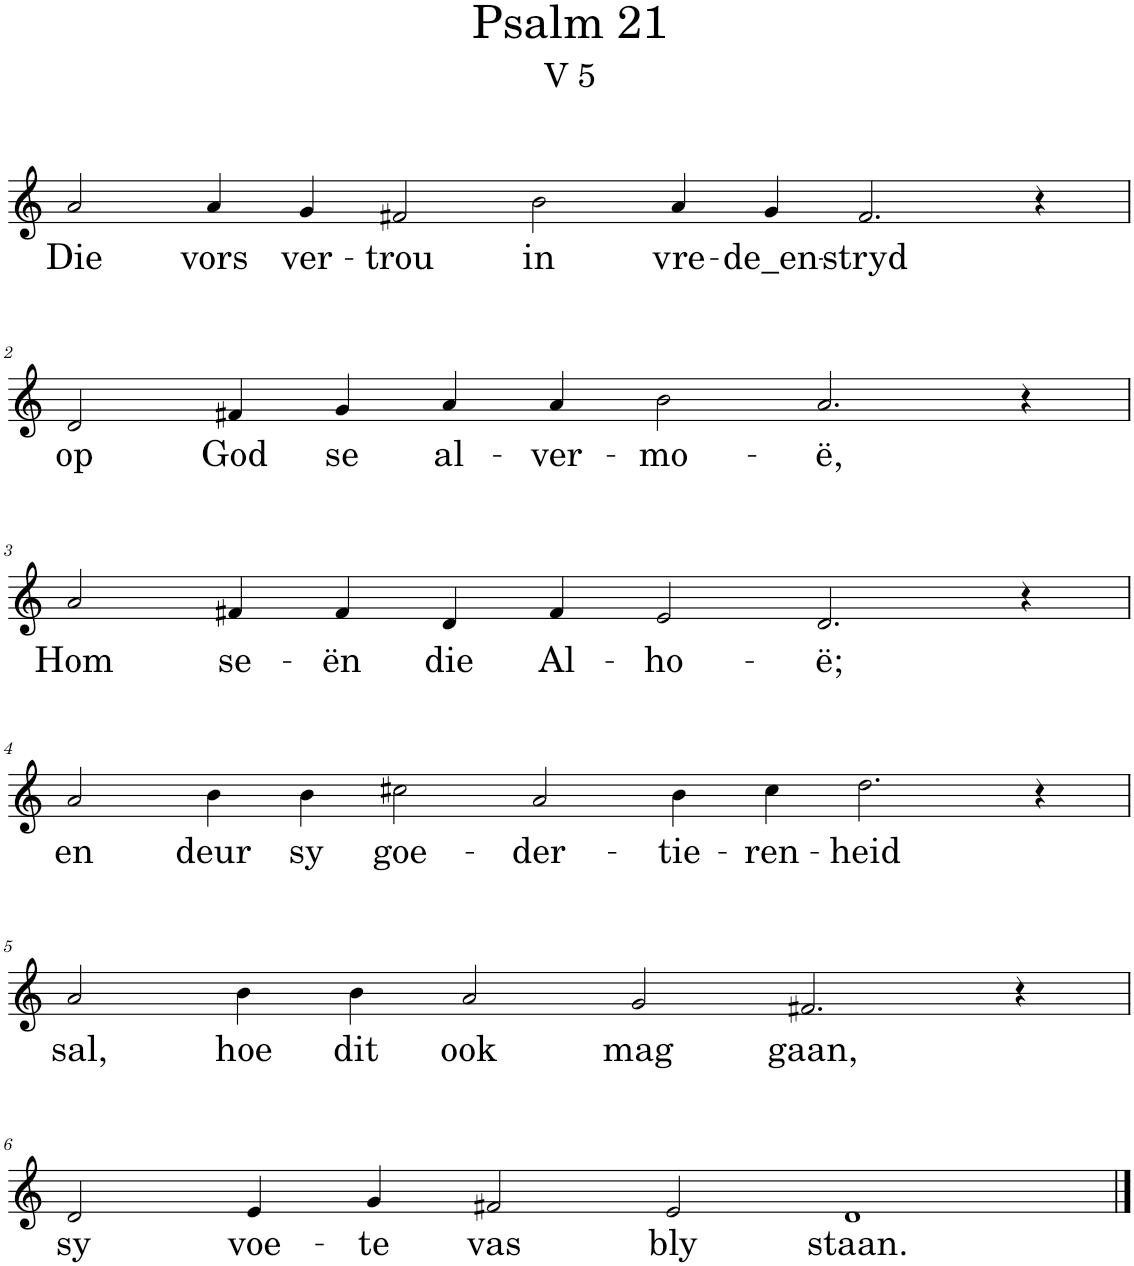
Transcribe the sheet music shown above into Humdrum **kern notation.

**kern	**text
*part1	*part1
*staff1	*staff1
*I"Pipe Organ	*
*I'Org.	*
*clefG2	*
*k[]	*
*M14/4	*
=1	=1
!	!LO:LY:b
2a/	Die
!	!LO:LY:b
4a/	vors
!	!LO:LY:b
4g/	ver-
!	!LO:LY:b
2f#X/	-trou
!	!LO:LY:b
2b\	in
!	!LO:LY:b
4a/	vre-
!	!LO:LY:b
4g/	-de_en-
!	!LO:LY:b
2.f#/	-stryd
4r	.
!!LO:LB:g=z
=2	=2
*M12/4	*
!	!LO:LY:b
2d/	op
!	!LO:LY:b
4f#X/	God
!	!LO:LY:b
4g/	se
!	!LO:LY:b
4a/	al-
!	!LO:LY:b
4a/	-ver-
!	!LO:LY:b
2b\	-mo-
!	!LO:LY:b
2.a/	-ë,
4r	.
!!LO:LB:g=z
=3	=3
!	!LO:LY:b
2a/	Hom
!	!LO:LY:b
4f#X/	se-
!	!LO:LY:b
4f#/	-ën
!	!LO:LY:b
4d/	die
!	!LO:LY:b
4f#/	Al-
!	!LO:LY:b
2e/	-ho-
!	!LO:LY:b
2.d/	-ë;
4r	.
!!LO:LB:g=z
=4	=4
*M14/4	*
!	!LO:LY:b
2a/	en
!	!LO:LY:b
4b\	deur
!	!LO:LY:b
4b\	sy
!	!LO:LY:b
2cc#X\	goe-
!	!LO:LY:b
2a/	-der-
!	!LO:LY:b
4b\	-tie-
!	!LO:LY:b
4cc#\	-ren-
!	!LO:LY:b
2.dd\	-heid
4r	.
!!LO:LB:g=z
=5	=5
*M12/4	*
!	!LO:LY:b
2a/	sal,
!	!LO:LY:b
4b\	hoe
!	!LO:LY:b
4b\	dit
!	!LO:LY:b
2a/	ook
!	!LO:LY:b
2g/	mag
!	!LO:LY:b
2.f#X/	gaan,
4r	.
!!LO:LB:g=z
=6	=6
!	!LO:LY:b
2d/	sy
!	!LO:LY:b
4e/	voe-
!	!LO:LY:b
4g/	-te
!	!LO:LY:b
2f#X/	vas
!	!LO:LY:b
2e/	bly
!	!LO:LY:b
1d	staan.
==	==
*-	*-
